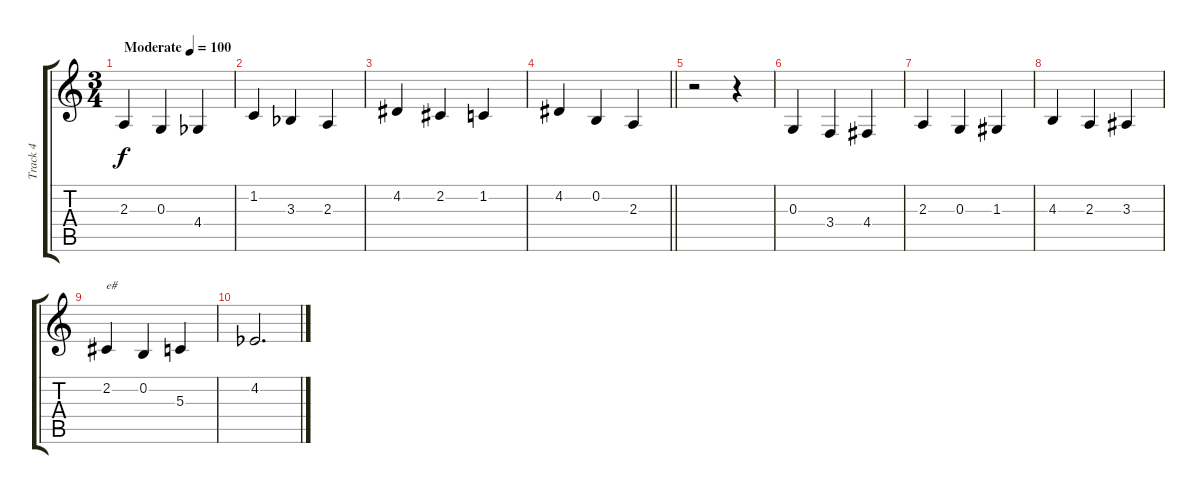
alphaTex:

\track ("Track 4" "Track 4") {instrument acousticgrandpiano}
\staff {score tabs}
\tuning (E4 B3 G3 D3 A2 E2) {hide}
\ts (3 4)
\tempo (100 "Moderate")
\clef g2
\ks c
2.3.4{dy f instrument acousticgrandpiano} 0.3.4 4.4{acc b}.4 |
1.2.4 3.3{acc b}.4 2.3.4 |
4.2.4 2.2.4 1.2.4 |
\barLineRight lightlight
4.2.4 0.2.4 2.3.4 |
r.2 r.4 |
0.3.4 3.4.4 4.4.4 |
2.3.4 0.3.4 1.3.4 |
4.3.4 2.3.4 3.3.4 |
2.2.4{txt "e#"} 0.2.4 5.3.4 |
4.2{acc b}.2{d}
